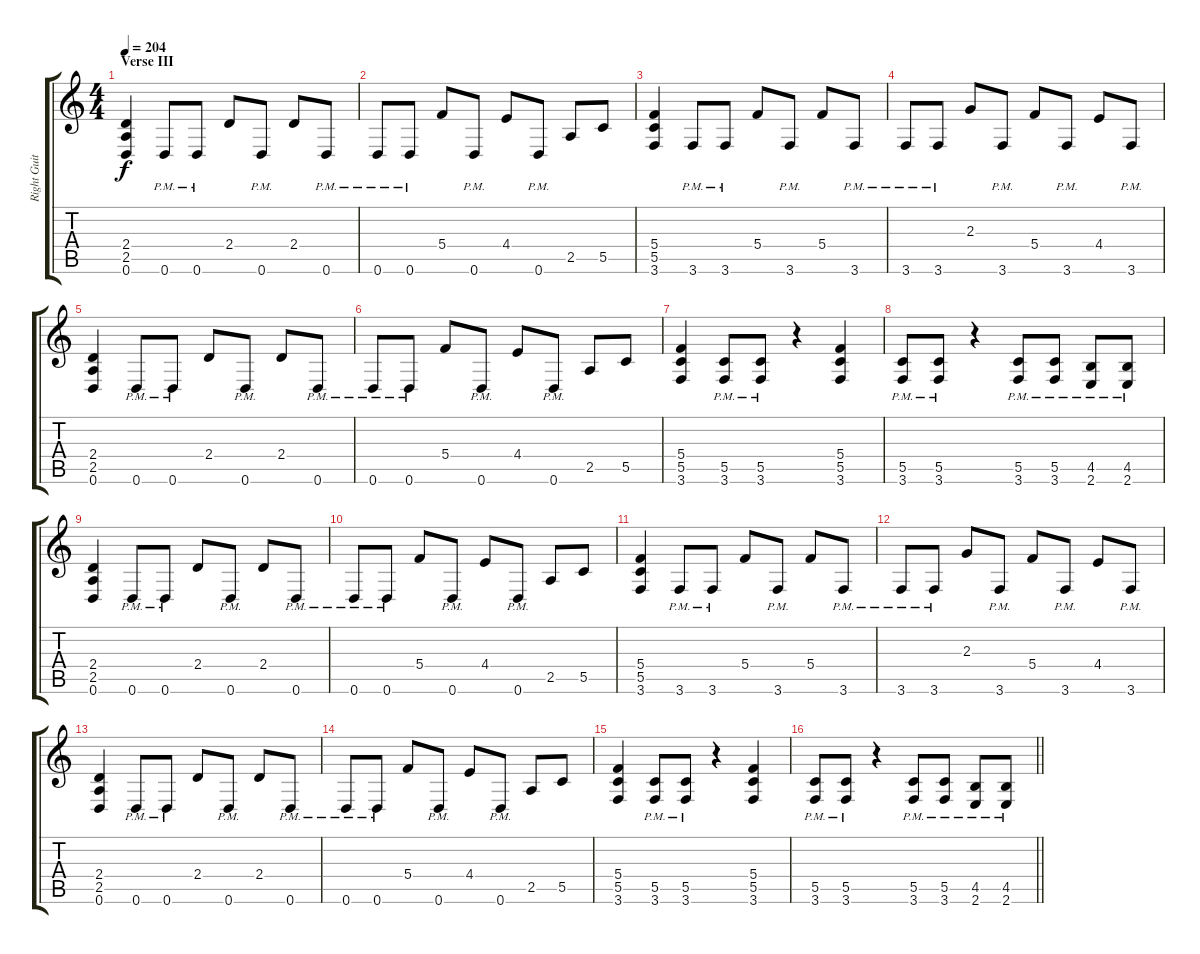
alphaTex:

\track ("Right Guitar" "Right Guit") {instrument distortionguitar}
\staff {score tabs}
\tuning (D4 A3 F3 C3 G2 D2) {hide}
\ts (4 4)
\section ("" "Verse III")
\tempo 204
\clef g2
\ks c
(2.4 2.5 0.6).4{dy f} 0.6{pm}.8 0.6{pm}.8 2.4.8 0.6{pm}.8 2.4.8 0.6{pm}.8 |
0.6{pm}.8 0.6{pm}.8 5.4.8 0.6{pm}.8 4.4.8 0.6{pm}.8 2.5.8 5.5.8 |
(5.4 5.5 3.6).4 3.6{pm}.8 3.6{pm}.8 5.4.8 3.6{pm}.8 5.4.8 3.6{pm}.8 |
3.6{pm}.8 3.6{pm}.8 2.3.8 3.6{pm}.8 5.4.8 3.6{pm}.8 4.4.8 3.6{pm}.8 |
(2.4 2.5 0.6).4 0.6{pm}.8 0.6{pm}.8 2.4.8 0.6{pm}.8 2.4.8 0.6{pm}.8 |
0.6{pm}.8 0.6{pm}.8 5.4.8 0.6{pm}.8 4.4.8 0.6{pm}.8 2.5.8 5.5.8 |
(5.4 5.5 3.6).4 (5.5{pm} 3.6{pm}).8 (5.5{pm} 3.6{pm}).8 r.4 (5.4 5.5 3.6).4 |
(5.5{pm} 3.6{pm}).8 (5.5{pm} 3.6{pm}).8 r.4 (5.5{pm} 3.6{pm}).8 (5.5{pm} 3.6{pm}).8 (4.5{pm} 2.6{pm}).8 (4.5{pm} 2.6{pm}).8 |
(2.4 2.5 0.6).4 0.6{pm}.8 0.6{pm}.8 2.4.8 0.6{pm}.8 2.4.8 0.6{pm}.8 |
0.6{pm}.8 0.6{pm}.8 5.4.8 0.6{pm}.8 4.4.8 0.6{pm}.8 2.5.8 5.5.8 |
(5.4 5.5 3.6).4 3.6{pm}.8 3.6{pm}.8 5.4.8 3.6{pm}.8 5.4.8 3.6{pm}.8 |
3.6{pm}.8 3.6{pm}.8 2.3.8 3.6{pm}.8 5.4.8 3.6{pm}.8 4.4.8 3.6{pm}.8 |
(2.4 2.5 0.6).4 0.6{pm}.8 0.6{pm}.8 2.4.8 0.6{pm}.8 2.4.8 0.6{pm}.8 |
0.6{pm}.8 0.6{pm}.8 5.4.8 0.6{pm}.8 4.4.8 0.6{pm}.8 2.5.8 5.5.8 |
(5.4 5.5 3.6).4 (5.5{pm} 3.6{pm}).8 (5.5{pm} 3.6{pm}).8 r.4 (5.4 5.5 3.6).4 |
\barLineRight lightlight
(5.5{pm} 3.6{pm}).8 (5.5{pm} 3.6{pm}).8 r.4 (5.5{pm} 3.6{pm}).8 (5.5{pm} 3.6{pm}).8 (4.5{pm} 2.6{pm}).8 (4.5{pm} 2.6{pm}).8
